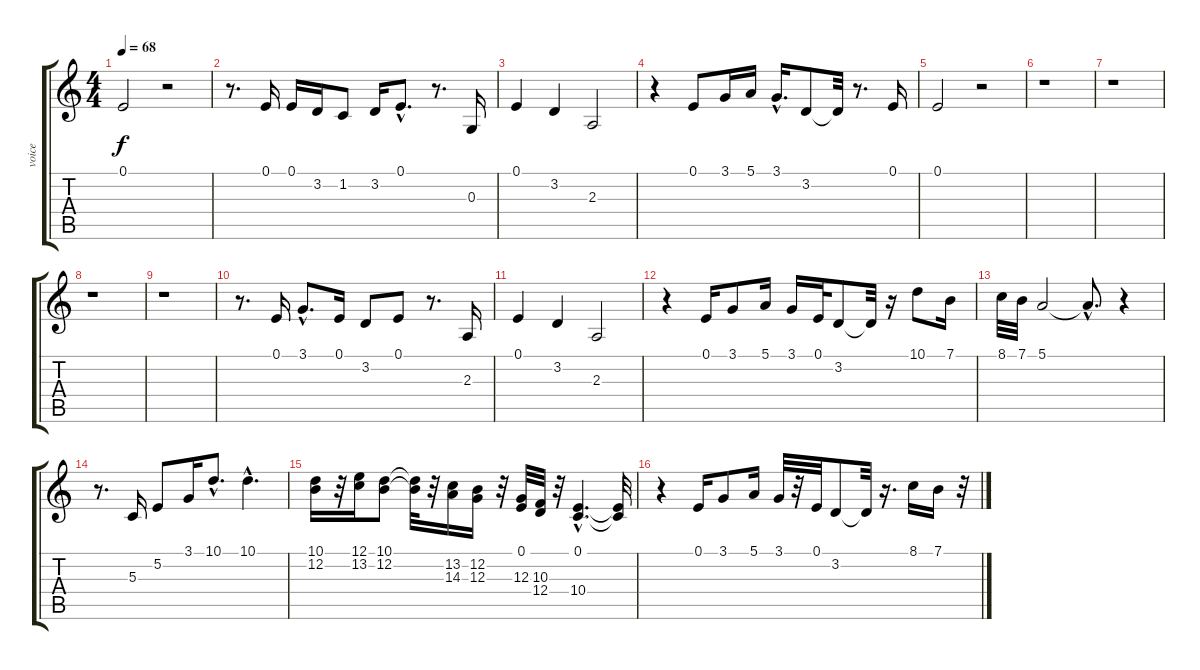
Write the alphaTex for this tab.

\track ("voice          " "voice     ") {instrument lead6voice}
\staff {score tabs}
\tuning (E4 B3 G3 D3 A2 E2) {hide}
\ts (4 4)
\tempo 68
\clef g2
\ks c
0.1.2{dy f} r.2 |
r.8{d} 0.1.16 0.1.16 3.2.16 1.2.8 3.2.16 0.1{hac}.8{d} r.8{d} 0.3.16 |
0.1.4 3.2.4 2.3.2 |
r.4 0.1.8 3.1.16 5.1.16 3.1{hac}.16{d} 3.2.8 3.2{t}.32 r.8{d} 0.1.16 |
0.1.2 r.2 |
r.1 |
r.1 |
r.1 |
r.1 |
r.8{d} 0.1.16 3.1{hac}.8{d} 0.1.16 3.2.8 0.1.8 r.8{d} 2.3.16 |
0.1.4 3.2.4 2.3.2 |
r.4 0.1.16 3.1.8 5.1.16 3.1.16 0.1.32 3.2.8 3.2{t}.32 r.16 10.1.8 7.1.16 |
8.1.32 7.1.32 5.1.2 5.1{hac t}.8{d} r.4 |
r.8{d} 5.3.16 5.2.8 3.1.16 10.1{hac}.8{d} 10.1{hac}.4{d} |
(10.1 12.2).16 r.32 (12.1 13.2).16 (10.1 12.2).8 (10.1{t} 12.2{t}).32 r.32 (13.2 14.3).16 (12.2 12.3).16 r.32 (0.1 12.3).32 (10.3 12.4).32 r.32 (0.1{hac} 10.4{hac}).4{d} (0.1{t} 10.4{t}).32 |
r.4 0.1.16 3.1.8 5.1.16 3.1.32 r.32 0.1.32 3.2.8 3.2{t}.32 r.16{d} 8.1.16 7.1.16 r.32
